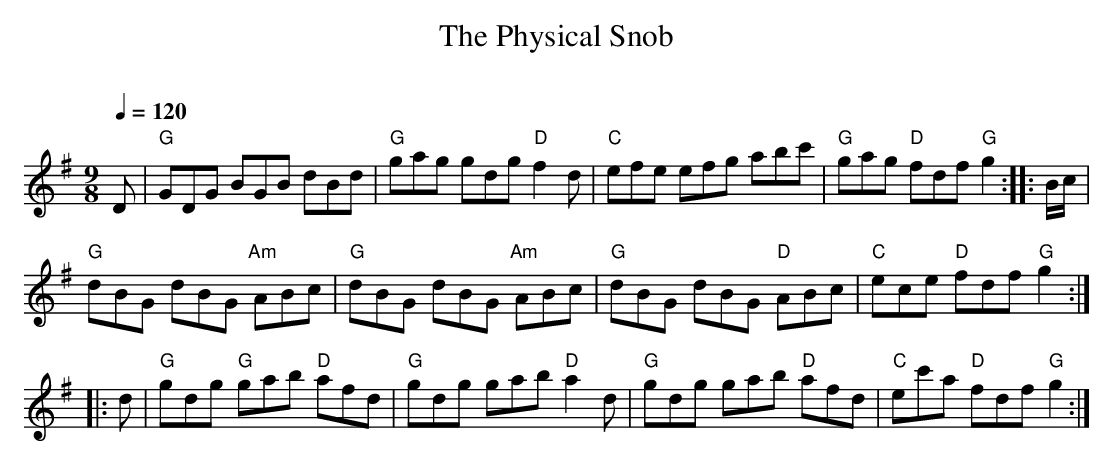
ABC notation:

X:1     %Music
T:The Physical Snob     %Tune name
C:     %Tune composer
Q:1/4=120     %Tempo
M:9/8     %Meter
L:1/8     %
K:G
D | "G"GDG BGB dBd | "G"gag gdg "D"f2 d | "C"efe efg abc' | "G"gag "D"fdf "G"g2 ::B/c/ |
 "G"dBG dBG "Am"ABc | "G"dBG dBG "Am"ABc | "G"dBG dBG "D"ABc | "C"ece "D"fdf "G"g2 ::
d | "G"gdg "G"gab "D"afd | "G"gdg gab "D"a2 d | "G"gdg gab "D"afd | "C"ec'a "D"fdf "G"g2 :|
